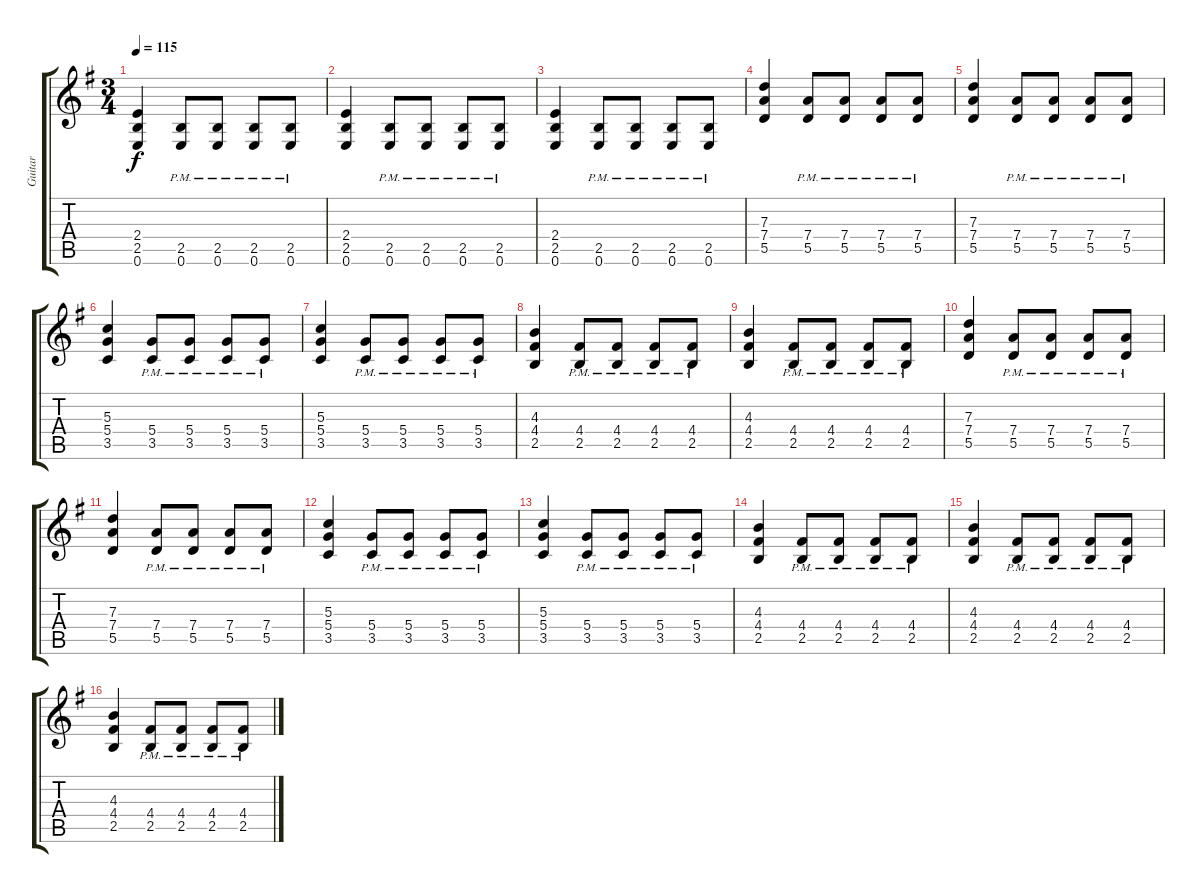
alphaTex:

\track ("Guitar" "Guitar") {instrument distortionguitar}
\staff {score tabs}
\tuning (E4 B3 G3 D3 A2 E2) {hide}
\ts (3 4)
\tempo 115
\clef g2
\ks eminor
(2.4 2.5 0.6).4{dy f} (2.5{pm} 0.6{pm}).8 (2.5{pm} 0.6{pm}).8 (2.5{pm} 0.6{pm}).8 (2.5{pm} 0.6{pm}).8 |
(2.4 2.5 0.6).4 (2.5{pm} 0.6{pm}).8 (2.5{pm} 0.6{pm}).8 (2.5{pm} 0.6{pm}).8 (2.5{pm} 0.6{pm}).8 |
(2.4 2.5 0.6).4 (2.5{pm} 0.6{pm}).8 (2.5{pm} 0.6{pm}).8 (2.5{pm} 0.6{pm}).8 (2.5{pm} 0.6{pm}).8 |
(7.3 7.4 5.5).4 (7.4{pm} 5.5{pm}).8 (7.4{pm} 5.5{pm}).8 (7.4{pm} 5.5{pm}).8 (7.4{pm} 5.5{pm}).8 |
(7.3 7.4 5.5).4 (7.4{pm} 5.5{pm}).8 (7.4{pm} 5.5{pm}).8 (7.4{pm} 5.5{pm}).8 (7.4{pm} 5.5{pm}).8 |
(5.3 5.4 3.5).4 (5.4{pm} 3.5{pm}).8 (5.4{pm} 3.5{pm}).8 (5.4{pm} 3.5{pm}).8 (5.4{pm} 3.5{pm}).8 |
(5.3 5.4 3.5).4 (5.4{pm} 3.5{pm}).8 (5.4{pm} 3.5{pm}).8 (5.4{pm} 3.5{pm}).8 (5.4{pm} 3.5{pm}).8 |
(4.3 4.4 2.5).4 (4.4{pm} 2.5{pm}).8 (4.4{pm} 2.5{pm}).8 (4.4{pm} 2.5{pm}).8 (4.4{pm} 2.5{pm}).8 |
(4.3 4.4 2.5).4 (4.4{pm} 2.5{pm}).8 (4.4{pm} 2.5{pm}).8 (4.4{pm} 2.5{pm}).8 (4.4{pm} 2.5{pm}).8 |
(7.3 7.4 5.5).4 (7.4{pm} 5.5{pm}).8 (7.4{pm} 5.5{pm}).8 (7.4{pm} 5.5{pm}).8 (7.4{pm} 5.5{pm}).8 |
(7.3 7.4 5.5).4 (7.4{pm} 5.5{pm}).8 (7.4{pm} 5.5{pm}).8 (7.4{pm} 5.5{pm}).8 (7.4{pm} 5.5{pm}).8 |
(5.3 5.4 3.5).4 (5.4{pm} 3.5{pm}).8 (5.4{pm} 3.5{pm}).8 (5.4{pm} 3.5{pm}).8 (5.4{pm} 3.5{pm}).8 |
(5.3 5.4 3.5).4 (5.4{pm} 3.5{pm}).8 (5.4{pm} 3.5{pm}).8 (5.4{pm} 3.5{pm}).8 (5.4{pm} 3.5{pm}).8 |
(4.3 4.4 2.5).4 (4.4{pm} 2.5{pm}).8 (4.4{pm} 2.5{pm}).8 (4.4{pm} 2.5{pm}).8 (4.4{pm} 2.5{pm}).8 |
(4.3 4.4 2.5).4 (4.4{pm} 2.5{pm}).8 (4.4{pm} 2.5{pm}).8 (4.4{pm} 2.5{pm}).8 (4.4{pm} 2.5{pm}).8 |
(4.3 4.4 2.5).4 (4.4{pm} 2.5{pm}).8 (4.4{pm} 2.5{pm}).8 (4.4{pm} 2.5{pm}).8 (4.4{pm} 2.5{pm}).8
